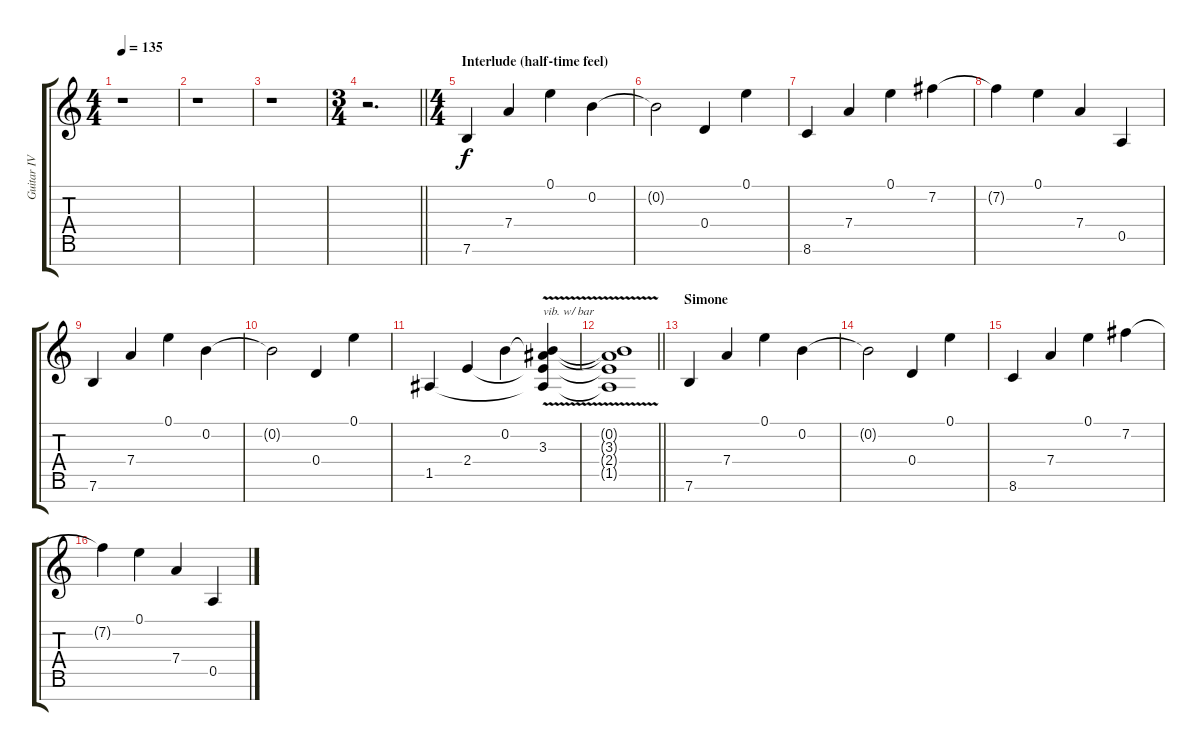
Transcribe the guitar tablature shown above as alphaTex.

\track ("Guitar IV" "Guitar IV") {instrument electricguitarclean}
\staff {score tabs}
\tuning (E4 B3 G3 D3 A2 E2 B1) {hide}
\ts (4 4)
\tempo 135
\clef g2
\ks c
r.1{dy f} |
r.1 |
r.1 |
\ts (3 4)
\barLineRight lightlight
r.2{d} |
\ts (4 4)
\section ("" "Interlude (half-time feel)")
7.6.4 7.4.4 0.1.4 0.2.4 |
0.2{t}.2 0.4.4 0.1.4 |
8.6.4 7.4.4 0.1.4 7.2.4 |
7.2{t}.4 0.1.4 7.4.4 0.5.4 |
7.6.4 7.4.4 0.1.4 0.2.4 |
0.2{t}.2 0.4.4 0.1.4 |
1.5.4 2.4.4 0.2.4 (0.2{v t} 3.3{v} 2.4{v t} 1.5{v t}).4{txt "vib. w/ bar"} |
\barLineRight lightlight
(0.2{v t} 3.3{v t} 2.4{v t} 1.5{v t}).1 |
\section ("" "Simone")
7.6.4 7.4.4 0.1.4 0.2.4 |
0.2{t}.2 0.4.4 0.1.4 |
8.6.4 7.4.4 0.1.4 7.2.4 |
7.2{t}.4 0.1.4 7.4.4 0.5.4
